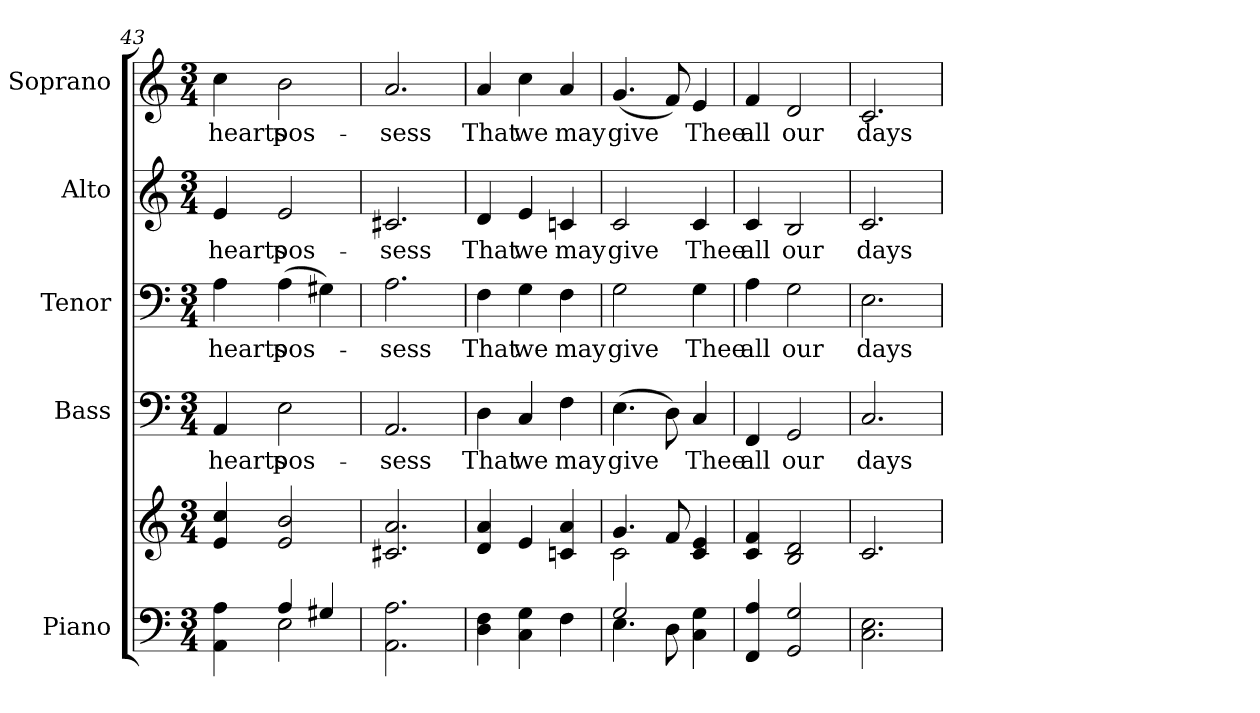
**kern	**kern	**kern	**text	**kern	**text	**kern	**text	**kern	**text
*part5	*part5	*part4	*part4	*part3	*part3	*part2	*part2	*part1	*part1
*staff6	*staff5	*staff4	*staff4	*staff3	*staff3	*staff2	*staff2	*staff1	*staff1
*I"Piano	*	*I"Bass	*	*I"Tenor	*	*I"Alto	*	*I"Soprano	*
*I'Pno.	*	*I'B.	*	*I'T.	*	*I'A.	*	*I'S.	*
!!LO:PB:g=z
*clefF4	*clefG2	*clefF4	*	*clefF4	*	*clefG2	*	*clefG2	*
*k[]	*k[]	*k[]	*	*k[]	*	*k[]	*	*k[]	*
*C:	*C:	*C:	*	*C:	*	*C:	*	*C:	*
*M3/4	*M3/4	*M3/4	*	*M3/4	*	*M3/4	*	*M3/4	*
=43	=43	=43	=43	=43	=43	=43	=43	=43	=43
*^	*	*	*	*	*	*	*	*	*
!	!	!	!	!LO:LY:b:color=#000000	!	!	!	!	!	!
!	!	!	!	!	!	!LO:LY:b:color=#000000	!	!	!	!
!	!	!	!	!	!	!	!	!LO:LY:b:color=#000000	!	!
!	!	!	!	!	!	!	!	!	!	!LO:LY:b:color=#000000
4AAi\ 4Ai	4ryy	4ei/ 4cci	4AAi/	hearts	4Ai\	hearts	4ei/	hearts	4cci\	hearts
!	!	!	!	!LO:LY:b:color=#000000	!	!	!	!	!	!
!	!	!	!	!	!	!LO:LY:b:color=#000000	!	!	!	!
!	!	!	!	!	!	!	!	!LO:LY:b:color=#000000	!	!
!	!	!	!	!	!	!	!	!	!	!LO:LY:b:color=#000000
4Ai/	2Ei\	2ei/ 2bi	2Ei\	pos-	(4Ai\	pos-	2ei/	pos-	2bi\	pos-
4G#Xi/	.	.	.	.	4G#Xi\)	.	.	.	.	.
*v	*v	*	*	*	*	*	*	*	*	*
=44	=44	=44	=44	=44	=44	=44	=44	=44	=44
!	!	!	!LO:LY:b:color=#000000	!	!	!	!	!	!
!	!	!	!	!	!LO:LY:b:color=#000000	!	!	!	!
!	!	!	!	!	!	!	!LO:LY:b:color=#000000	!	!
!	!	!	!	!	!	!	!	!	!LO:LY:b:color=#000000
2.AAi\ 2.Ai	2.c#Xi/ 2.ai	2.AAi/	-sess	2.Ai\	-sess	2.c#Xi/	-sess	2.ai/	-sess
=45	=45	=45	=45	=45	=45	=45	=45	=45	=45
!	!	!	!LO:LY:b:color=#000000	!	!	!	!	!	!
!	!	!	!	!	!LO:LY:b:color=#000000	!	!	!	!
!	!	!	!	!	!	!	!LO:LY:b:color=#000000	!	!
!	!	!	!	!	!	!	!	!	!LO:LY:b:color=#000000
4Di\ 4Fi	4di/ 4ai	4Di\	That	4Fi\	That	4di/	That	4ai/	That
!	!	!	!LO:LY:b:color=#000000	!	!	!	!	!	!
!	!	!	!	!	!LO:LY:b:color=#000000	!	!	!	!
!	!	!	!	!	!	!	!LO:LY:b:color=#000000	!	!
!	!	!	!	!	!	!	!	!	!LO:LY:b:color=#000000
4Ci\ 4Gi	4ei/	4Ci/	we	4Gi\	we	4ei/	we	4cci\	we
!	!	!	!LO:LY:b:color=#000000	!	!	!	!	!	!
!	!	!	!	!	!LO:LY:b:color=#000000	!	!	!	!
!	!	!	!	!	!	!	!LO:LY:b:color=#000000	!	!
!	!	!	!	!	!	!	!	!	!LO:LY:b:color=#000000
4Fi\	4cni/ 4ai	4Fi\	may	4Fi\	may	4cni/	may	4ai/	may
!!LO:PB:g=z
=46	=46	=46	=46	=46	=46	=46	=46	=46	=46
*^	*^	*	*	*	*	*	*	*	*
!	!	!	!	!	!LO:LY:b:color=#000000	!	!	!	!	!	!
!	!	!	!	!	!	!	!LO:LY:b:color=#000000	!	!	!	!
!	!	!	!	!	!	!	!	!	!LO:LY:b:color=#000000	!	!
!	!	!	!	!	!	!	!	!	!	!	!LO:LY:b:color=#000000
2Gi/	4.Ei\	4.gi/	2ci\	(4.Ei\	give	2Gi\	give	2ci/	give	(4.gi/	give
.	8Di\	8fi/	.	8Di\)	.	.	.	.	.	8fi/)	.
!	!	!	!	!	!LO:LY:b:color=#000000	!	!	!	!	!	!
!	!	!	!	!	!	!	!LO:LY:b:color=#000000	!	!	!	!
!	!	!	!	!	!	!	!	!	!LO:LY:b:color=#000000	!	!
!	!	!	!	!	!	!	!	!	!	!	!LO:LY:b:color=#000000
4Ci\ 4Gi	4ryy	4ci/ 4ei	4ryy	4Ci/	Thee	4Gi\	Thee	4ci/	Thee	4ei/	Thee
*v	*v	*	*	*	*	*	*	*	*	*	*
*	*v	*v	*	*	*	*	*	*	*	*
=47	=47	=47	=47	=47	=47	=47	=47	=47	=47
*^	*^	*	*	*	*	*	*	*	*
!	!	!	!	!	!LO:LY:b:color=#000000	!	!	!	!	!	!
*v	*v	*	*	*	*	*	*	*	*	*	*
*	*v	*v	*	*	*	*	*	*	*	*
*^	*^	*	*	*	*	*	*	*	*
!	!	!	!	!	!	!	!LO:LY:b:color=#000000	!	!	!	!
*v	*v	*	*	*	*	*	*	*	*	*	*
*	*v	*v	*	*	*	*	*	*	*	*
*^	*^	*	*	*	*	*	*	*	*
!	!	!	!	!	!	!	!	!	!LO:LY:b:color=#000000	!	!
*v	*v	*	*	*	*	*	*	*	*	*	*
*	*v	*v	*	*	*	*	*	*	*	*
*^	*^	*	*	*	*	*	*	*	*
!	!	!	!	!	!	!	!	!	!	!	!LO:LY:b:color=#000000
*v	*v	*	*	*	*	*	*	*	*	*	*
*	*v	*v	*	*	*	*	*	*	*	*
4FFi/ 4Ai	4ci/ 4fi	4FFi/	all	4Ai\	all	4ci/	all	4fi/	all
!	!	!	!LO:LY:b:color=#000000	!	!	!	!	!	!
!	!	!	!	!	!LO:LY:b:color=#000000	!	!	!	!
!	!	!	!	!	!	!	!LO:LY:b:color=#000000	!	!
!	!	!	!	!	!	!	!	!	!LO:LY:b:color=#000000
2GGi/ 2Gi	2Bi/ 2di	2GGi/	our	2Gi\	our	2Bi/	our	2di/	our
=48	=48	=48	=48	=48	=48	=48	=48	=48	=48
!	!	!	!LO:LY:b:color=#000000	!	!	!	!	!	!
!	!	!	!	!	!LO:LY:b:color=#000000	!	!	!	!
!	!	!	!	!	!	!	!LO:LY:b:color=#000000	!	!
!	!	!	!	!	!	!	!	!	!LO:LY:b:color=#000000
2.Ci\ 2.Ei	2.ci/	2.Ci/	days	2.Ei\	days	2.ci/	days	2.ci/	days
=	=	=	=	=	=	=	=	=	=
*-	*-	*-	*-	*-	*-	*-	*-	*-	*-
